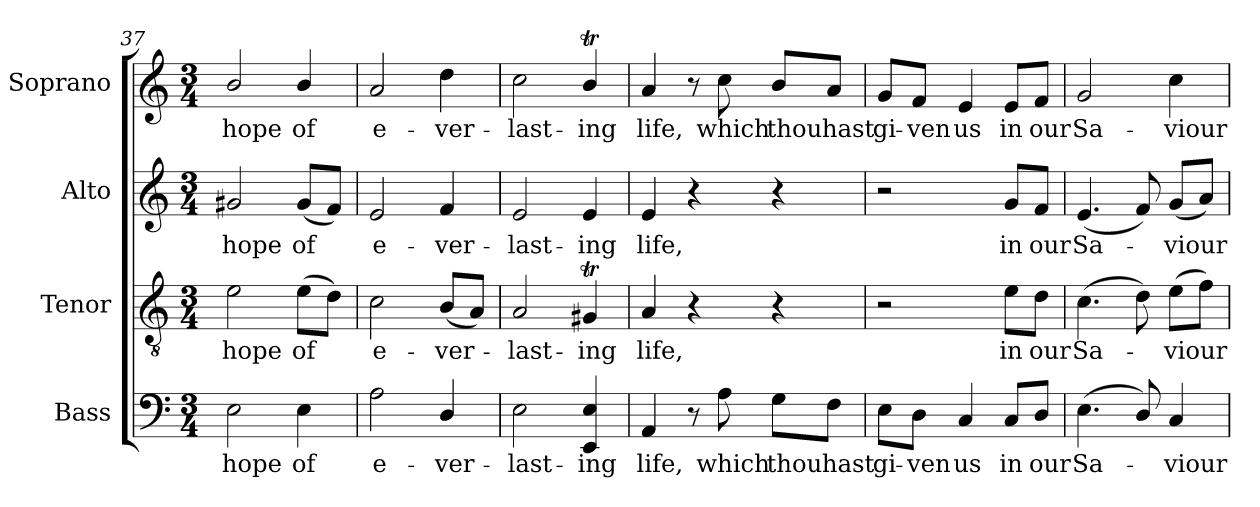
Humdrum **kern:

**kern	**text	**kern	**text	**kern	**text	**kern	**text
*part4	*part4	*part3	*part3	*part2	*part2	*part1	*part1
*staff4	*staff4	*staff3	*staff3	*staff2	*staff2	*staff1	*staff1
*I"Bass	*	*I"Tenor	*	*I"Alto	*	*I"Soprano	*
*I'B.	*	*I'T.	*	*I'A.	*	*I'S.	*
*clefF4	*	*clefGv2	*	*clefG2	*	*clefG2	*
*	*	*ITrd7c12	*	*	*	*	*
*k[]	*	*k[]	*	*k[]	*	*k[]	*
*C:	*	*C:	*	*C:	*	*C:	*
*M3/4	*	*M3/4	*	*M3/4	*	*M3/4	*
=37	=37	=37	=37	=37	=37	=37	=37
!	!LO:LY:b:color=#000000	!	!	!	!	!	!
!	!	!	!LO:LY:b:color=#000000	!	!	!	!
!	!	!	!	!	!LO:LY:b:color=#000000	!	!
!	!	!	!	!	!	!	!LO:LY:b:color=#000000
2Ei\	hope	2Ei\	hope	2g#Xi/	hope	2bi/	hope
!	!LO:LY:b:color=#000000	!	!	!	!	!	!
!	!	!	!LO:LY:b:color=#000000	!	!	!	!
!	!	!	!	!	!LO:LY:b:color=#000000	!	!
!	!	!	!	!	!	!	!LO:LY:b:color=#000000
4Ei\	of	(8Ei\L	of	(8g#i/L	of	4bi/	of
.	.	8Di\J)	.	8fi/J)	.	.	.
=38	=38	=38	=38	=38	=38	=38	=38
!	!LO:LY:b:color=#000000	!	!	!	!	!	!
!	!	!	!LO:LY:b:color=#000000	!	!	!	!
!	!	!	!	!	!LO:LY:b:color=#000000	!	!
!	!	!	!	!	!	!	!LO:LY:b:color=#000000
2Ai\	e-	2Ci\	e-	2ei/	e-	2ai/	e-
!	!LO:LY:b:color=#000000	!	!	!	!	!	!
!	!	!	!LO:LY:b:color=#000000	!	!	!	!
!	!	!	!	!	!LO:LY:b:color=#000000	!	!
!	!	!	!	!	!	!	!LO:LY:b:color=#000000
4Di/	-ver-	(8BBi/L	-ver-	4fi/	-ver-	4ddi\	-ver-
.	.	8AAi/J)	.	.	.	.	.
=39	=39	=39	=39	=39	=39	=39	=39
!	!LO:LY:b:color=#000000	!	!	!	!	!	!
!	!	!	!LO:LY:b:color=#000000	!	!	!	!
!	!	!	!	!	!LO:LY:b:color=#000000	!	!
!	!	!	!	!	!	!	!LO:LY:b:color=#000000
2Ei\	-last-	2AAi/	-last-	2ei/	-last-	2cci\	-last-
!	!LO:LY:b:color=#000000	!	!	!	!	!	!
!	!	!	!LO:LY:b:color=#000000	!	!	!	!
!	!	!	!	!	!LO:LY:b:color=#000000	!	!
!	!	!	!	!	!	!	!LO:LY:b:color=#000000
4EEi/ 4Ei	-ing	4GG#Xti/	-ing	4ei/	-ing	4bti/	-ing
=40	=40	=40	=40	=40	=40	=40	=40
!	!LO:LY:b:color=#000000	!	!	!	!	!	!
!	!	!	!LO:LY:b:color=#000000	!	!	!	!
!	!	!	!	!	!LO:LY:b:color=#000000	!	!
!	!	!	!	!	!	!	!LO:LY:b:color=#000000
4AAi/	life,	4AAi/	life,	4ei/	life,	4ai/	life,
8r	.	4r	.	4r	.	8r	.
!	!LO:LY:b:color=#000000	!	!	!	!	!	!
!	!	!	!	!	!	!	!LO:LY:b:color=#000000
8Ai\	which	.	.	.	.	8cci\	which
!	!LO:LY:b:color=#000000	!	!	!	!	!	!
!	!	!	!	!	!	!	!LO:LY:b:color=#000000
8Gi\L	thou	4r	.	4r	.	8bi/L	thou
!	!LO:LY:b:color=#000000	!	!	!	!	!	!
!	!	!	!	!	!	!	!LO:LY:b:color=#000000
8Fi\J	hast	.	.	.	.	8ai/J	hast
=41	=41	=41	=41	=41	=41	=41	=41
!	!LO:LY:b:color=#000000	!	!	!	!	!	!
!	!	!	!	!	!	!	!LO:LY:b:color=#000000
8Ei\L	gi-	2r	.	2r	.	8gi/L	gi-
!	!LO:LY:b:color=#000000	!	!	!	!	!	!
!	!	!	!	!	!	!	!LO:LY:b:color=#000000
8Di\J	-ven	.	.	.	.	8fi/J	-ven
!	!LO:LY:b:color=#000000	!	!	!	!	!	!
!	!	!	!	!	!	!	!LO:LY:b:color=#000000
4Ci/	us	.	.	.	.	4ei/	us
!	!LO:LY:b:color=#000000	!	!	!	!	!	!
!	!	!	!LO:LY:b:color=#000000	!	!	!	!
!	!	!	!	!	!LO:LY:b:color=#000000	!	!
!	!	!	!	!	!	!	!LO:LY:b:color=#000000
8Ci/L	in	8Ei\L	in	8gi/L	in	8ei/L	in
!	!LO:LY:b:color=#000000	!	!	!	!	!	!
!	!	!	!LO:LY:b:color=#000000	!	!	!	!
!	!	!	!	!	!LO:LY:b:color=#000000	!	!
!	!	!	!	!	!	!	!LO:LY:b:color=#000000
8Di/J	our	8Di\J	our	8fi/J	our	8fi/J	our
!!LO:LB:g=z
=42	=42	=42	=42	=42	=42	=42	=42
!	!LO:LY:b:color=#000000	!	!	!	!	!	!
!	!	!	!LO:LY:b:color=#000000	!	!	!	!
!	!	!	!	!	!LO:LY:b:color=#000000	!	!
!	!	!	!	!	!	!	!LO:LY:b:color=#000000
(4.Ei\	Sa-	(4.Ci\	Sa-	(4.ei/	Sa-	2gi/	Sa-
8Di/)	.	8Di\)	.	8fi/)	.	.	.
!	!LO:LY:b:color=#000000	!	!	!	!	!	!
!	!	!	!LO:LY:b:color=#000000	!	!	!	!
!	!	!	!	!	!LO:LY:b:color=#000000	!	!
!	!	!	!	!	!	!	!LO:LY:b:color=#000000
4Ci/	-viour	(8Ei\L	-viour	(8gi/L	-viour	4cci\	-viour
.	.	8Fi\J)	.	8ai/J)	.	.	.
=	=	=	=	=	=	=	=
*-	*-	*-	*-	*-	*-	*-	*-
